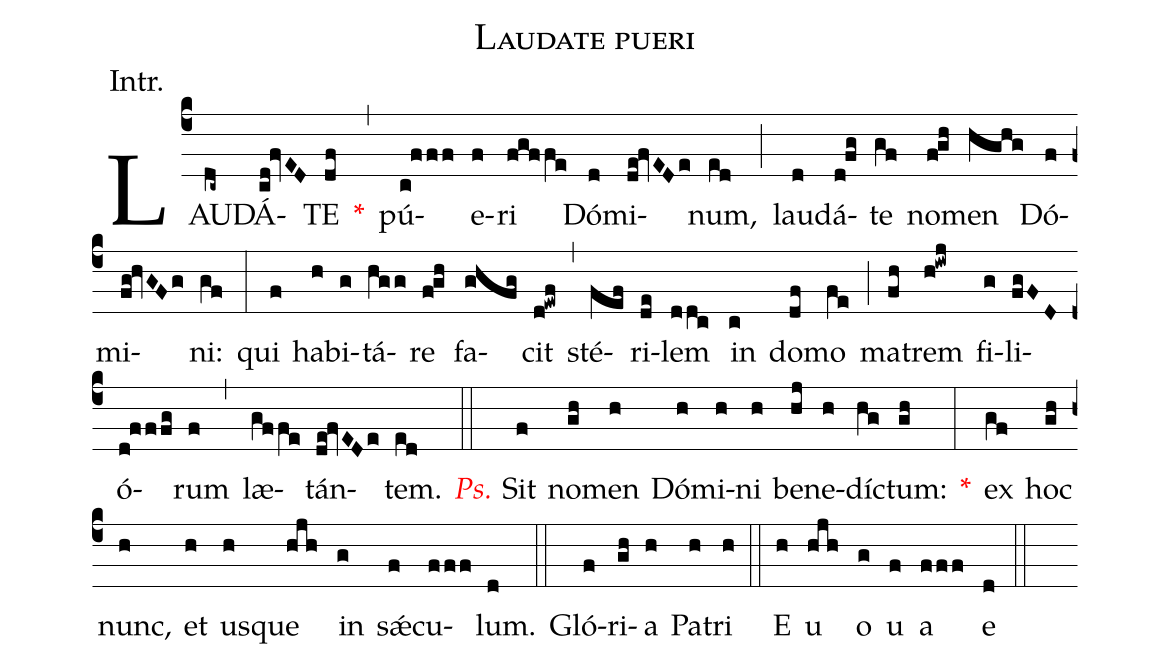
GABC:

name:Laudate pueri;
annotation:Intr.;
mode:I.;
office-part:Introit;
%%
(c4) LAU(dc~)DÁ(cd!fvED)TE(df) <v>\red{*}</v>(,) pú(c!fff)e(f)ri(fgffe) Dó(d)mi(de!fvEDe)num,(ed) (;) lau(d)dá(d!fg)te(gf) no(f!gh)men(hghg) Dó(f)mi(fg!hvGFg)ni:(gf) (:) qui(f) ha(h)bi(g)tá(hgg)re(f!gh) fa(ghfg)cit(d!ewf) (,) sté(fef)ri(de)lem(ddc) in(c) do(df)mo(fe) (;) ma(fh)trem(h!iwj) fi(g)li(fgFD)ó(d!fffg)rum(f) (,) læ(gffe)tán(de!fvEDe)tem.(ed) (::) <v>\redit{Ps.}</v> Sit(f) no(gh)men(h) Dó(h)mi(h)ni(h) be(hj)ne(h)dí(hg)ctum:(gh) <v>\red{*}</v>(:) ex(gf) hoc(gh) nunc,(h) et(h) us(h)que(hjh) in(g) s<sp>'ae</sp>(f)cu(fff)lum.(d) (::) Gló(f)ri(gh)a(h) Pa(h)tri(h) (::) E(h) u(hjh) o(g) u(f) a(fff) e(d) (::)
